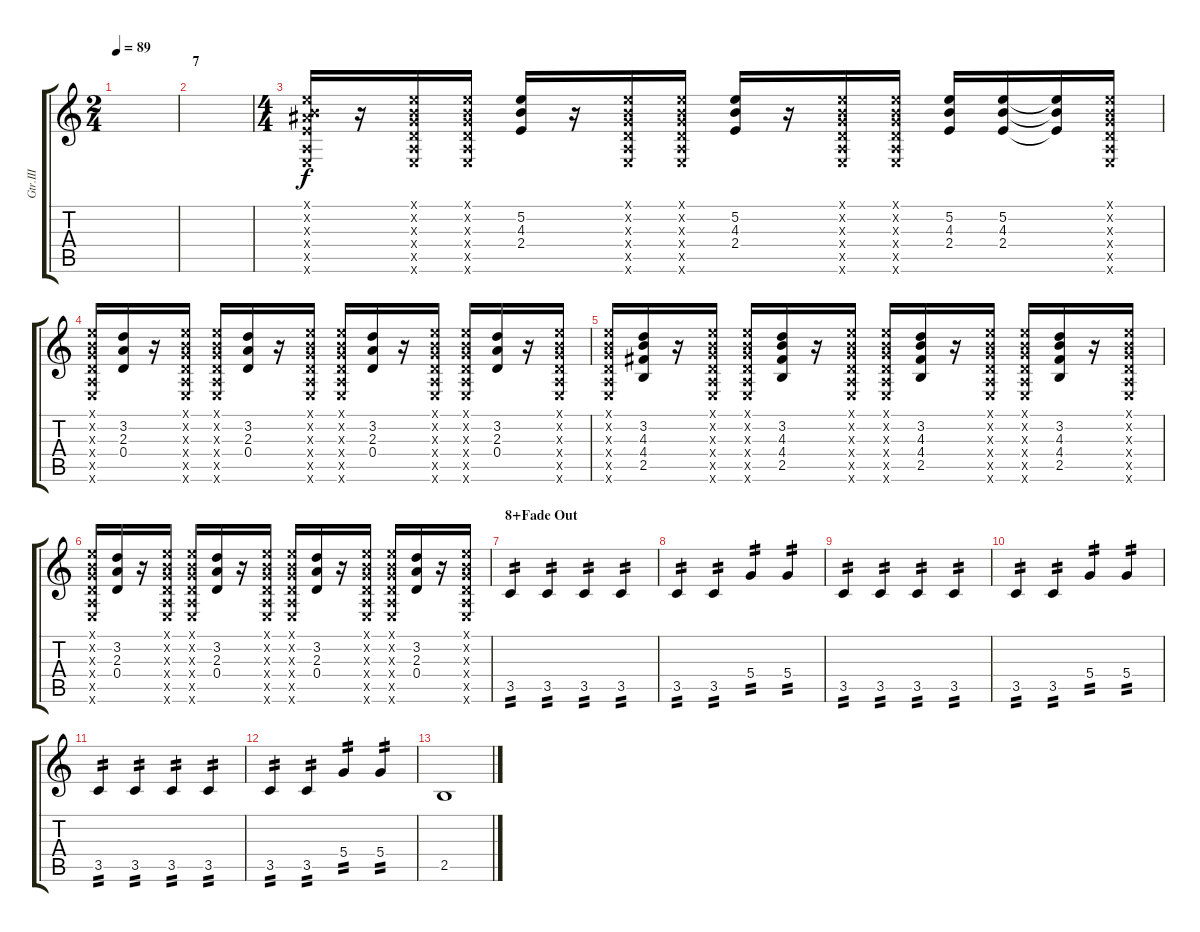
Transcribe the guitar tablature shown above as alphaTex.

\track ("Gtr.III" "Gtr.III") {instrument overdrivenguitar}
\staff {score tabs}
\tuning (E4 B3 G3 D3 A2 E2) {hide}
\ts (2 4)
\tempo 89
\clef g2
\ks c
|
\section ("" "7")
|
\ts (4 4)
(0.1{x} 0.2{x} 3.3{x} 2.4{x} 0.5{x} 0.6{x}).16{volume 16 balance 8 instrument distortionguitar} r.16 (0.1{x} 0.2{x} 0.3{x} 0.4{x} 0.5{x} 0.6{x}).16 (0.1{x} 0.2{x} 0.3{x} 0.4{x} 0.5{x} 0.6{x}).16 (5.2 4.3 2.4).16 r.16 (0.1{x} 0.2{x} 0.3{x} 0.4{x} 0.5{x} 0.6{x}).16 (0.1{x} 0.2{x} 0.3{x} 0.4{x} 0.5{x} 0.6{x}).16 (5.2 4.3 2.4).16 r.16 (0.1{x} 0.2{x} 0.3{x} 0.4{x} 0.5{x} 0.6{x}).16 (0.1{x} 0.2{x} 0.3{x} 0.4{x} 0.5{x} 0.6{x}).16 (5.2 4.3 2.4).16 (5.2 4.3 2.4).16 (5.2{t} 4.3{t} 2.4{t}).16 (0.1{x} 0.2{x} 0.3{x} 0.4{x} 0.5{x} 0.6{x}).16 |
(0.1{x} 0.2{x} 0.3{x} 0.4{x} 0.5{x} 0.6{x}).16 (3.2 2.3 0.4).16 r.16 (0.1{x} 0.2{x} 0.3{x} 0.4{x} 0.5{x} 0.6{x}).16 (0.1{x} 0.2{x} 0.3{x} 0.4{x} 0.5{x} 0.6{x}).16 (3.2 2.3 0.4).16 r.16 (0.1{x} 0.2{x} 0.3{x} 0.4{x} 0.5{x} 0.6{x}).16 (0.1{x} 0.2{x} 0.3{x} 0.4{x} 0.5{x} 0.6{x}).16 (3.2 2.3 0.4).16 r.16 (0.1{x} 0.2{x} 0.3{x} 0.4{x} 0.5{x} 0.6{x}).16 (0.1{x} 0.2{x} 0.3{x} 0.4{x} 0.5{x} 0.6{x}).16 (3.2 2.3 0.4).16 r.16 (0.1{x} 0.2{x} 0.3{x} 0.4{x} 0.5{x} 0.6{x}).16 |
(0.1{x} 0.2{x} 0.3{x} 0.4{x} 0.5{x} 0.6{x}).16 (3.2 4.3 4.4 2.5).16 r.16 (0.1{x} 0.2{x} 0.3{x} 0.4{x} 0.5{x} 0.6{x}).16 (0.1{x} 0.2{x} 0.3{x} 0.4{x} 0.5{x} 0.6{x}).16 (3.2 4.3 4.4 2.5).16 r.16 (0.1{x} 0.2{x} 0.3{x} 0.4{x} 0.5{x} 0.6{x}).16 (0.1{x} 0.2{x} 0.3{x} 0.4{x} 0.5{x} 0.6{x}).16 (3.2 4.3 4.4 2.5).16 r.16 (0.1{x} 0.2{x} 0.3{x} 0.4{x} 0.5{x} 0.6{x}).16 (0.1{x} 0.2{x} 0.3{x} 0.4{x} 0.5{x} 0.6{x}).16 (3.2 4.3 4.4 2.5).16 r.16 (0.1{x} 0.2{x} 0.3{x} 0.4{x} 0.5{x} 0.6{x}).16 |
(0.1{x} 0.2{x} 0.3{x} 0.4{x} 0.5{x} 0.6{x}).16 (3.2 2.3 0.4).16 r.16 (0.1{x} 0.2{x} 0.3{x} 0.4{x} 0.5{x} 0.6{x}).16 (0.1{x} 0.2{x} 0.3{x} 0.4{x} 0.5{x} 0.6{x}).16 (3.2 2.3 0.4).16 r.16 (0.1{x} 0.2{x} 0.3{x} 0.4{x} 0.5{x} 0.6{x}).16 (0.1{x} 0.2{x} 0.3{x} 0.4{x} 0.5{x} 0.6{x}).16 (3.2 2.3 0.4).16 r.16 (0.1{x} 0.2{x} 0.3{x} 0.4{x} 0.5{x} 0.6{x}).16 (0.1{x} 0.2{x} 0.3{x} 0.4{x} 0.5{x} 0.6{x}).16 (3.2 2.3 0.4).16 r.16 (0.1{x} 0.2{x} 0.3{x} 0.4{x} 0.5{x} 0.6{x}).16 |
\section ("" "8+Fade Out")
3.5.4{tp 2 volume 7 balance 0 instrument overdrivenguitar} 3.5.4{tp 2} 3.5.4{tp 2} 3.5.4{tp 2} |
3.5.4{tp 2} 3.5.4{tp 2} 5.4.4{tp 2} 5.4.4{tp 2} |
3.5.4{tp 2} 3.5.4{tp 2} 3.5.4{tp 2} 3.5.4{tp 2} |
3.5.4{tp 2} 3.5.4{tp 2} 5.4.4{tp 2} 5.4.4{tp 2} |
3.5.4{tp 2} 3.5.4{tp 2} 3.5.4{tp 2} 3.5.4{tp 2} |
3.5.4{tp 2} 3.5.4{tp 2} 5.4.4{tp 2} 5.4.4{tp 2} |
2.5.1
